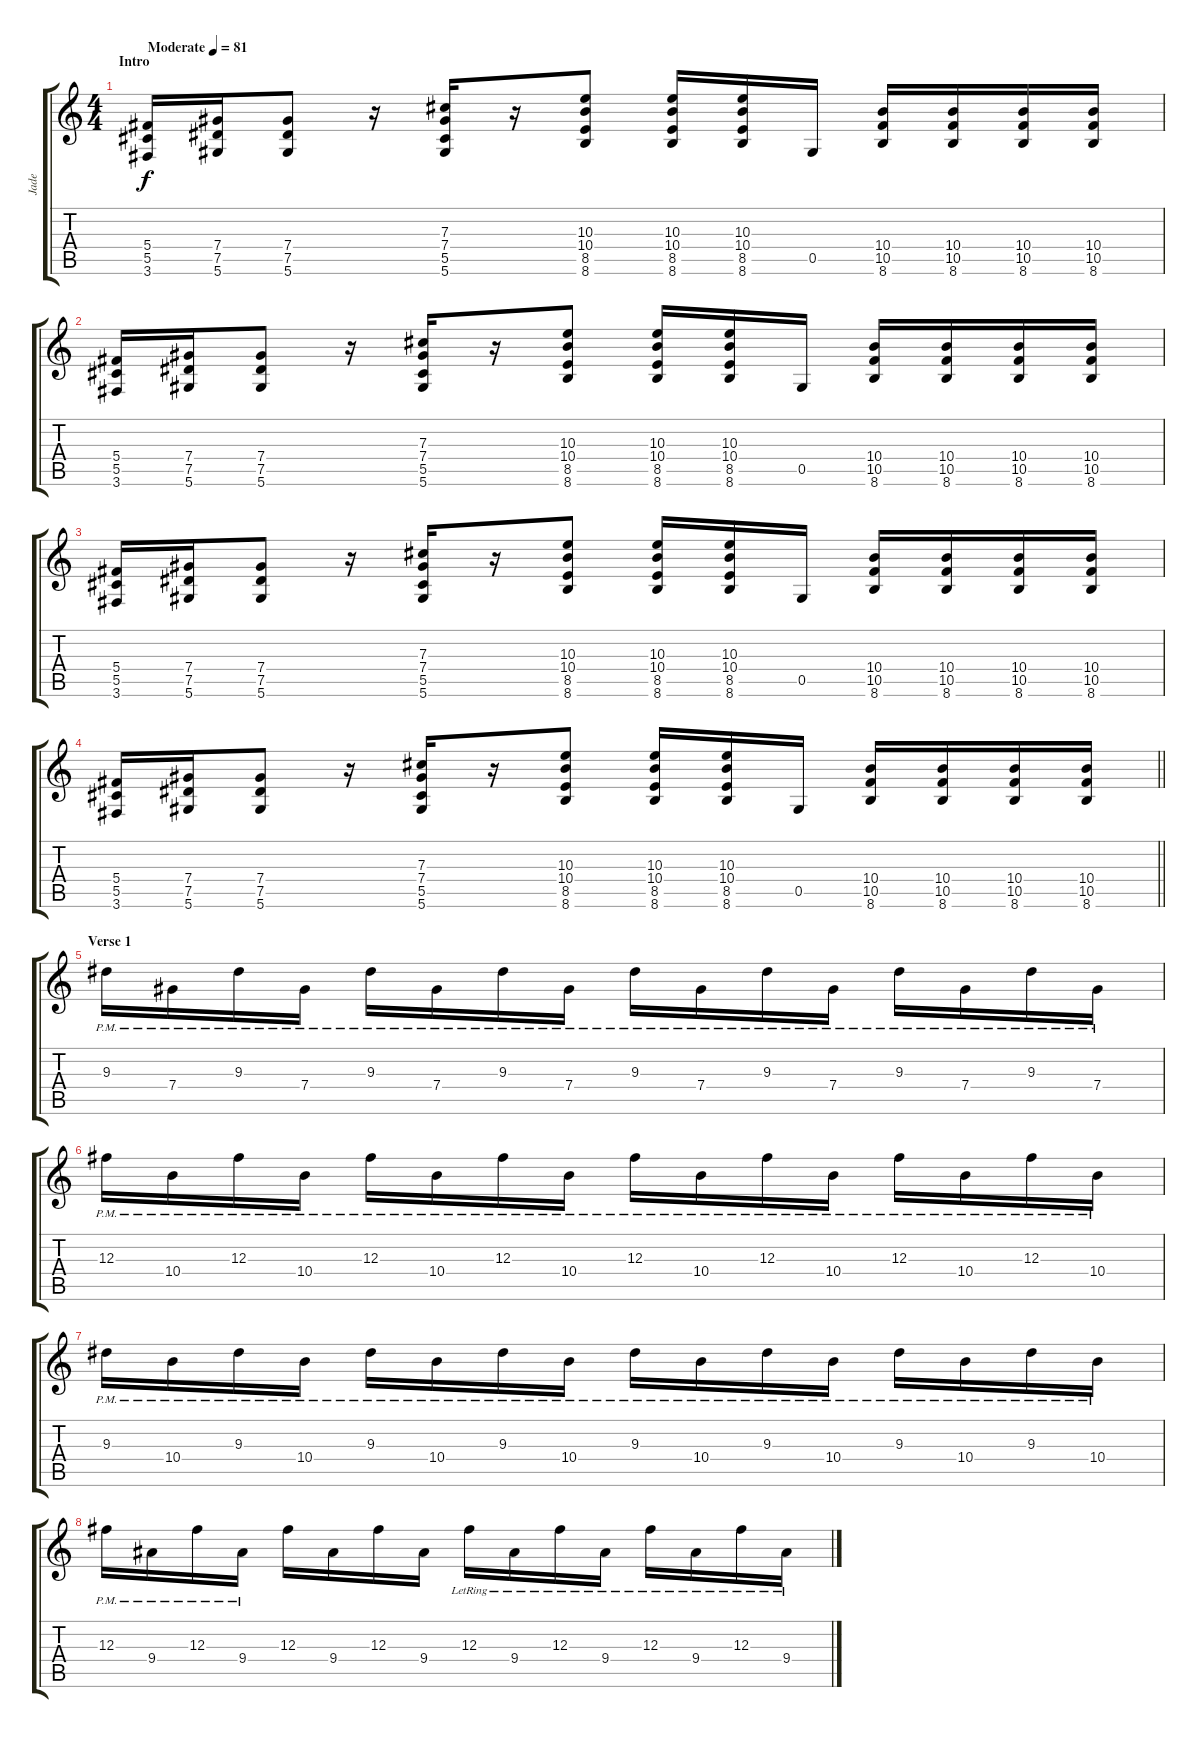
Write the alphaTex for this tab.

\track ("Jade " "Jade ") {instrument overdrivenguitar}
\staff {score tabs}
\tuning (Eb4 Bb3 Gb3 Db3 Ab2 Eb2) {hide}
\ts (4 4)
\section ("" "Intro")
\tempo (81 "Moderate")
\clef g2
\ks c
(5.4 5.5 3.6).16{dy f instrument overdrivenguitar} (7.4 7.5 5.6).16 (7.4 7.5 5.6).8 r.16 (7.3 7.4 5.5 5.6).16 r.16 (10.3 10.4 8.5 8.6).8 (10.3 10.4 8.5 8.6).16 (10.3 10.4 8.5 8.6).16 0.5.16 (10.4 10.5 8.6).16 (10.4 10.5 8.6).16 (10.4 10.5 8.6).16 (10.4 10.5 8.6).16 |
(5.4 5.5 3.6).16 (7.4 7.5 5.6).16 (7.4 7.5 5.6).8 r.16 (7.3 7.4 5.5 5.6).16 r.16 (10.3 10.4 8.5 8.6).8 (10.3 10.4 8.5 8.6).16 (10.3 10.4 8.5 8.6).16 0.5.16 (10.4 10.5 8.6).16 (10.4 10.5 8.6).16 (10.4 10.5 8.6).16 (10.4 10.5 8.6).16 |
(5.4 5.5 3.6).16 (7.4 7.5 5.6).16 (7.4 7.5 5.6).8 r.16 (7.3 7.4 5.5 5.6).16 r.16 (10.3 10.4 8.5 8.6).8 (10.3 10.4 8.5 8.6).16 (10.3 10.4 8.5 8.6).16 0.5.16 (10.4 10.5 8.6).16 (10.4 10.5 8.6).16 (10.4 10.5 8.6).16 (10.4 10.5 8.6).16 |
\barLineRight lightlight
(5.4 5.5 3.6).16 (7.4 7.5 5.6).16 (7.4 7.5 5.6).8 r.16 (7.3 7.4 5.5 5.6).16 r.16 (10.3 10.4 8.5 8.6).8 (10.3 10.4 8.5 8.6).16 (10.3 10.4 8.5 8.6).16 0.5.16 (10.4 10.5 8.6).16 (10.4 10.5 8.6).16 (10.4 10.5 8.6).16 (10.4 10.5 8.6).16 |
\section ("" "Verse 1")
9.3{pm}.16 7.4{pm}.16 9.3{pm}.16 7.4{pm}.16 9.3{pm}.16 7.4{pm}.16 9.3{pm}.16 7.4{pm}.16 9.3{pm}.16 7.4{pm}.16 9.3{pm}.16 7.4{pm}.16 9.3{pm}.16 7.4{pm}.16 9.3{pm}.16 7.4{pm}.16 |
12.3{pm}.16 10.4{pm}.16 12.3{pm}.16 10.4{pm}.16 12.3{pm}.16 10.4{pm}.16 12.3{pm}.16 10.4{pm}.16 12.3{pm}.16 10.4{pm}.16 12.3{pm}.16 10.4{pm}.16 12.3{pm}.16 10.4{pm}.16 12.3{pm}.16 10.4{pm}.16 |
9.3{pm}.16 10.4{pm}.16 9.3{pm}.16 10.4{pm}.16 9.3{pm}.16 10.4{pm}.16 9.3{pm}.16 10.4{pm}.16 9.3{pm}.16 10.4{pm}.16 9.3{pm}.16 10.4{pm}.16 9.3{pm}.16 10.4{pm}.16 9.3{pm}.16 10.4{pm}.16 |
12.3{pm}.16 9.4{pm}.16 12.3{pm}.16 9.4{pm}.16 12.3.16 9.4.16 12.3.16 9.4.16 12.3{lr}.16 9.4{lr}.16 12.3{lr}.16 9.4{lr}.16 12.3{lr}.16 9.4{lr}.16 12.3{lr}.16 9.4{lr}.16
